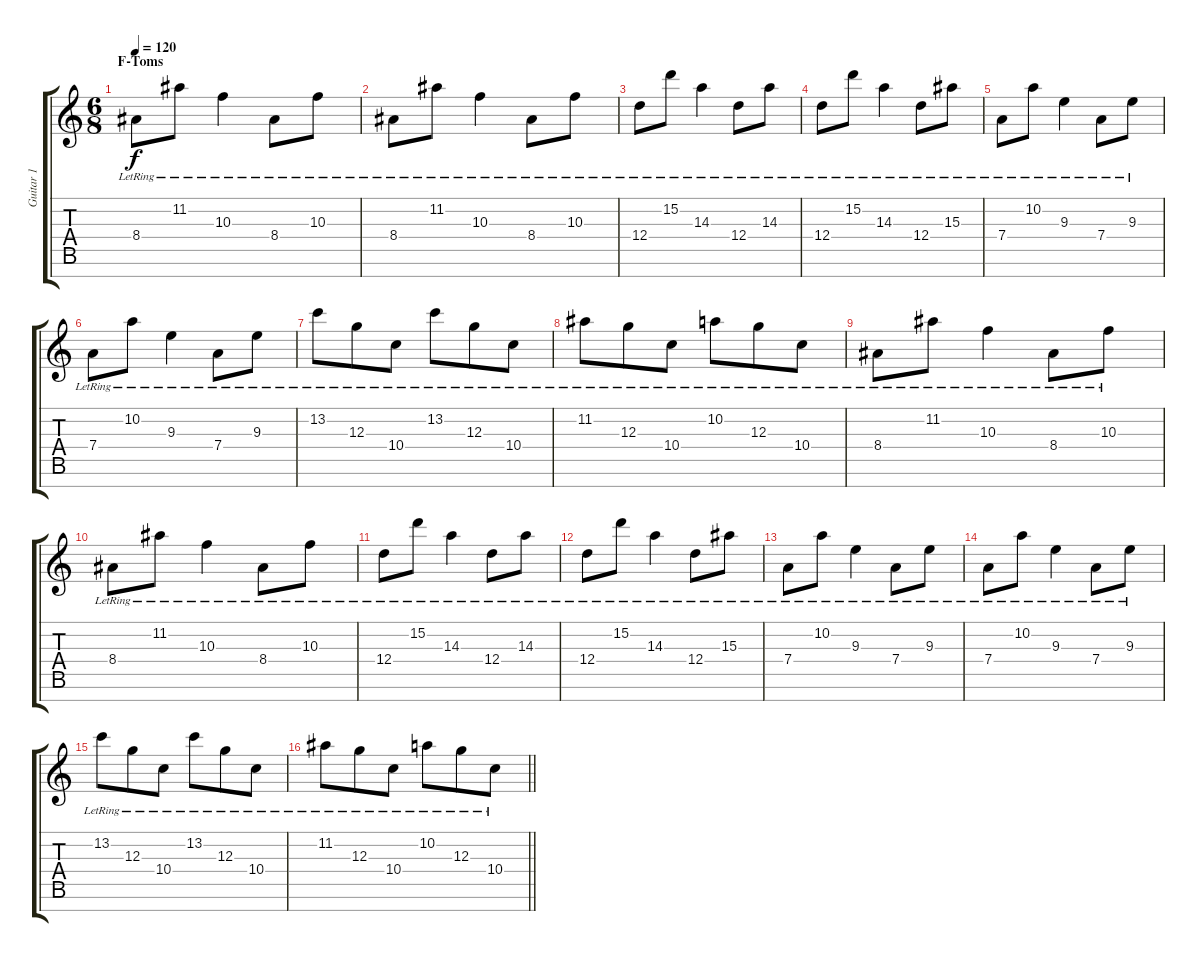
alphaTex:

\track ("Guitar 1" "Guitar 1") {instrument electricguitarjazz}
\staff {score tabs}
\tuning (E4 B3 G3 D3 A2 E2 B1) {hide}
\ts (6 8)
\section ("" "F-Toms")
\tempo 120
\clef g2
\ks c
8.4{lr}.8{dy f} 11.2{lr}.8 10.3{lr}.4 8.4{lr}.8 10.3{lr}.8 |
8.4{lr}.8 11.2{lr}.8 10.3{lr}.4 8.4{lr}.8 10.3{lr}.8 |
12.4{lr}.8 15.2{lr}.8 14.3{lr}.4 12.4{lr}.8 14.3{lr}.8 |
12.4{lr}.8 15.2{lr}.8 14.3{lr}.4 12.4{lr}.8 15.3{lr}.8 |
7.4{lr}.8 10.2{lr}.8 9.3{lr}.4 7.4{lr}.8 9.3{lr}.8 |
7.4{lr}.8 10.2{lr}.8 9.3{lr}.4 7.4{lr}.8 9.3{lr}.8 |
13.2{lr}.8 12.3{lr}.8 10.4{lr}.8 13.2{lr}.8 12.3{lr}.8 10.4{lr}.8 |
11.2{lr}.8 12.3{lr}.8 10.4{lr}.8 10.2{lr}.8 12.3{lr}.8 10.4{lr}.8 |
8.4{lr}.8 11.2{lr}.8 10.3{lr}.4 8.4{lr}.8 10.3{lr}.8 |
8.4{lr}.8 11.2{lr}.8 10.3{lr}.4 8.4{lr}.8 10.3{lr}.8 |
12.4{lr}.8 15.2{lr}.8 14.3{lr}.4 12.4{lr}.8 14.3{lr}.8 |
12.4{lr}.8 15.2{lr}.8 14.3{lr}.4 12.4{lr}.8 15.3{lr}.8 |
7.4{lr}.8 10.2{lr}.8 9.3{lr}.4 7.4{lr}.8 9.3{lr}.8 |
7.4{lr}.8 10.2{lr}.8 9.3{lr}.4 7.4{lr}.8 9.3{lr}.8 |
13.2{lr}.8 12.3{lr}.8 10.4{lr}.8 13.2{lr}.8 12.3{lr}.8 10.4{lr}.8 |
\barLineRight lightlight
11.2{lr}.8 12.3{lr}.8 10.4{lr}.8 10.2{lr}.8 12.3{lr}.8 10.4{lr}.8
